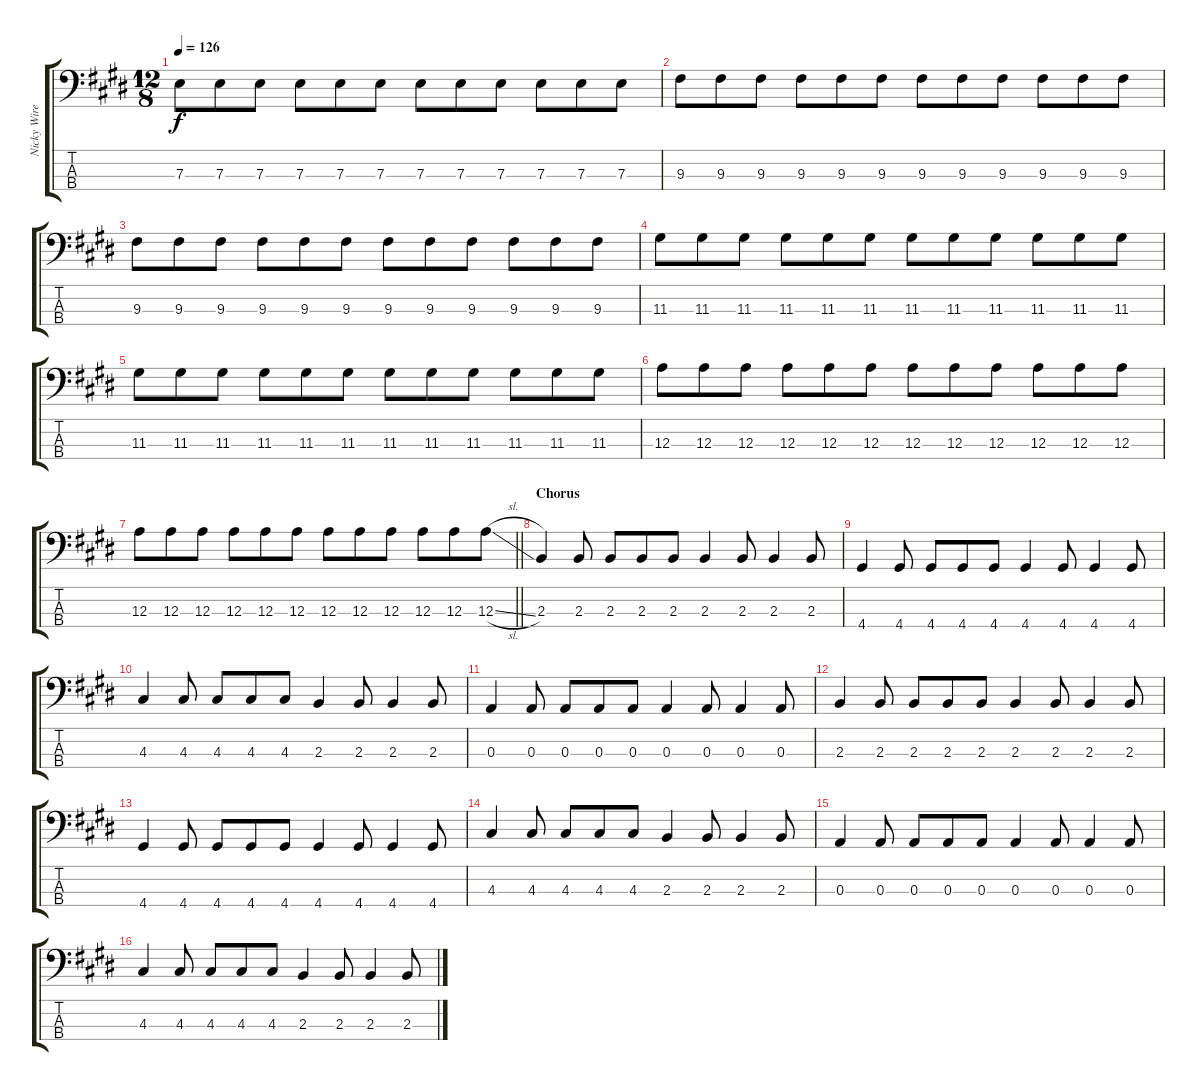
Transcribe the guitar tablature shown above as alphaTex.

\track ("Nicky Wire (Bass)" "Nicky Wire") {instrument electricbasspick}
\staff {score tabs}
\tuning (G2 D2 A1 E1) {hide}
\ts (12 8)
\tempo 126
\clef f4
\ks e
7.3.8{dy f} 7.3.8 7.3.8 7.3.8 7.3.8 7.3.8 7.3.8 7.3.8 7.3.8 7.3.8 7.3.8 7.3.8 |
9.3.8 9.3.8 9.3.8 9.3.8 9.3.8 9.3.8 9.3.8 9.3.8 9.3.8 9.3.8 9.3.8 9.3.8 |
9.3.8 9.3.8 9.3.8 9.3.8 9.3.8 9.3.8 9.3.8 9.3.8 9.3.8 9.3.8 9.3.8 9.3.8 |
11.3.8 11.3.8 11.3.8 11.3.8 11.3.8 11.3.8 11.3.8 11.3.8 11.3.8 11.3.8 11.3.8 11.3.8 |
11.3.8 11.3.8 11.3.8 11.3.8 11.3.8 11.3.8 11.3.8 11.3.8 11.3.8 11.3.8 11.3.8 11.3.8 |
12.3.8 12.3.8 12.3.8 12.3.8 12.3.8 12.3.8 12.3.8 12.3.8 12.3.8 12.3.8 12.3.8 12.3.8 |
\barLineRight lightlight
12.3.8 12.3.8 12.3.8 12.3.8 12.3.8 12.3.8 12.3.8 12.3.8 12.3.8 12.3.8 12.3.8 12.3{sl}.8 |
\section ("" "Chorus")
2.3.4 2.3.8 2.3.8 2.3.8 2.3.8 2.3.4 2.3.8 2.3.4 2.3.8 |
4.4.4 4.4.8 4.4.8 4.4.8 4.4.8 4.4.4 4.4.8 4.4.4 4.4.8 |
4.3.4 4.3.8 4.3.8 4.3.8 4.3.8 2.3.4 2.3.8 2.3.4 2.3.8 |
0.3.4 0.3.8 0.3.8 0.3.8 0.3.8 0.3.4 0.3.8 0.3.4 0.3.8 |
2.3.4 2.3.8 2.3.8 2.3.8 2.3.8 2.3.4 2.3.8 2.3.4 2.3.8 |
4.4.4 4.4.8 4.4.8 4.4.8 4.4.8 4.4.4 4.4.8 4.4.4 4.4.8 |
4.3.4 4.3.8 4.3.8 4.3.8 4.3.8 2.3.4 2.3.8 2.3.4 2.3.8 |
0.3.4 0.3.8 0.3.8 0.3.8 0.3.8 0.3.4 0.3.8 0.3.4 0.3.8 |
4.3.4 4.3.8 4.3.8 4.3.8 4.3.8 2.3.4 2.3.8 2.3.4 2.3.8
